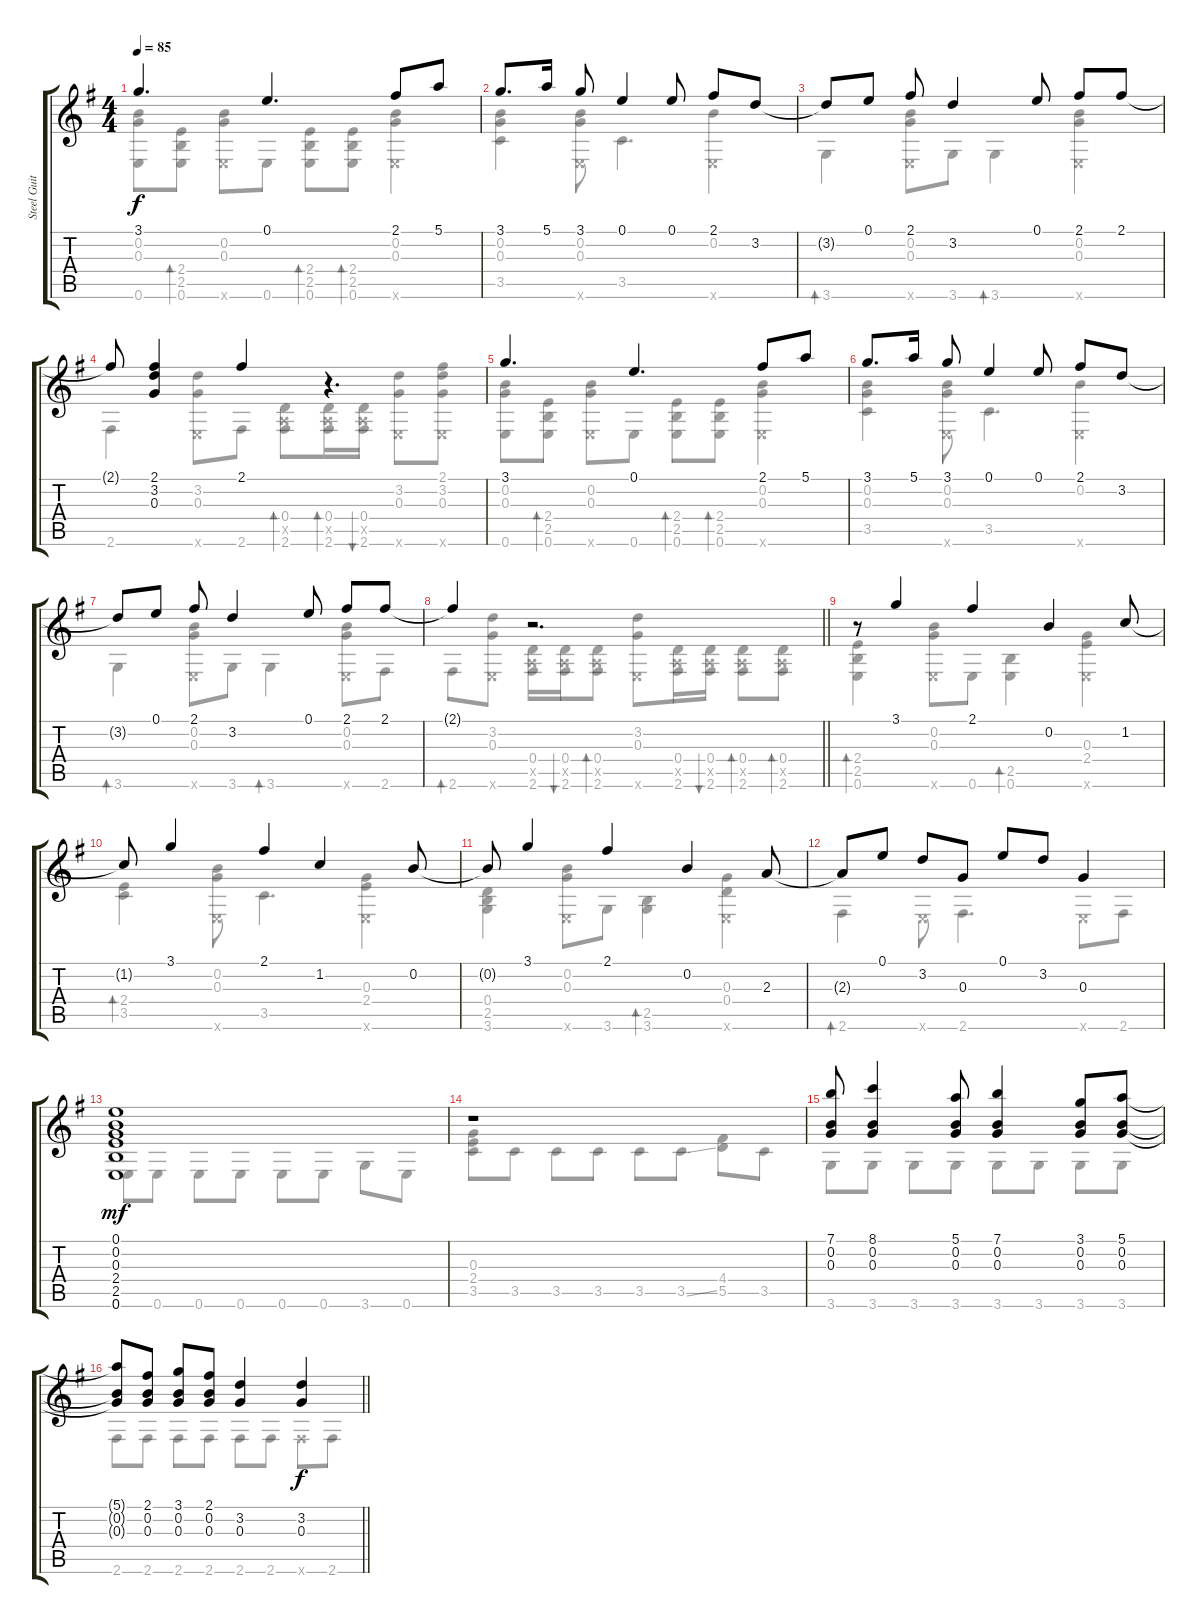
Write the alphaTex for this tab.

\track ("Steel Guitar" "Steel Guit") {instrument acousticguitarsteel}
\staff {score tabs}
\tuning (E4 B3 G3 D3 A2 E2) {hide}
\voice
\ts (4 4)
\tempo 85
\clef g2
\ks eminor
3.1.4{d dy f} 0.1.4{d} 2.1.8 5.1.8 |
3.1.8{d} 5.1.16 3.1.8 0.1.4 0.1.8 2.1.8 3.2.8 |
3.2{t}.8 0.1.8 2.1.8 3.2.4 0.1.8 2.1.8 2.1.8 |
2.1{t}.8 (2.1 3.2 0.3).4 2.1.4 r.4{d} |
3.1.4{d} 0.1.4{d} 2.1.8 5.1.8 |
3.1.8{d} 5.1.16 3.1.8 0.1.4 0.1.8 2.1.8 3.2.8 |
3.2{t}.8 0.1.8 2.1.8 3.2.4 0.1.8 2.1.8 2.1.8 |
\barLineRight lightlight
2.1{t}.4 r.2{d} |
r.8 3.1.4 2.1.4 0.2.4 1.2.8 |
1.2{t}.8 3.1.4 2.1.4 1.2.4 0.2.8 |
0.2{t}.8 3.1.4 2.1.4 0.2.4 2.3.8 |
2.3{t}.8 0.1.8 3.2.8 0.3.8 0.1.8 3.2.8 0.3.4 |
(0.1 0.2 0.3 2.4 2.5 0.6).1{dy mf} |
r.1 |
(7.1 0.2 0.3).8 (8.1 0.2 0.3).4 (5.1 0.2 0.3).8 (7.1 0.2 0.3).4 (3.1 0.2 0.3).8 (5.1 0.2 0.3).8 |
\barLineRight lightlight
(5.1{t} 0.2{t} 0.3{t}).8 (2.1 0.2 0.3).8 (3.1 0.2 0.3).8 (2.1 0.2 0.3).8 (3.2 0.3).4 (3.2 0.3).4{dy f}
\voice
\clef g2
\ottava regular
\simile none
\ks eminor
(0.2 0.3 0.6).8{dy f} (2.4 2.5 0.6).8{bd 30} (0.2 0.3 0.6{x}).8 0.6.8 (2.4 2.5 0.6).8{bd 30} (2.4 2.5 0.6).8{bd 30} (0.2 0.3 0.6{x}).4 |
(0.2 0.3 3.5).4 (0.2 0.3 0.6{x}).8 3.5.4{d} (0.2 0.6{x}).4 |
3.6.4{bd 30} (0.2 0.3 0.6{x}).8 3.6.8 3.6.4{bd 30} (0.2 0.3 0.6{x}).4 |
2.6.4 (3.2 0.3 0.6{x}).8 2.6.8 (0.4 0.5{x} 2.6).8{bd 30} (0.4 0.5{x} 2.6).16{bd 30} (0.4 0.5{x} 2.6).16{bu 30} (3.2 0.3 0.6{x}).8 (2.1 3.2 0.3 0.6{x}).8 |
(0.2 0.3 0.6).8 (2.4 2.5 0.6).8{bd 30} (0.2 0.3 0.6{x}).8 0.6.8 (2.4 2.5 0.6).8{bd 30} (2.4 2.5 0.6).8{bd 30} (0.2 0.3 0.6{x}).4 |
(0.2 0.3 3.5).4 (0.2 0.3 0.6{x}).8 3.5.4{d} (0.2 0.6{x}).4 |
3.6.4{bd 30} (0.2 0.3 0.6{x}).8 3.6.8 3.6.4{bd 30} (0.2 0.3 0.6{x}).8 2.6.8 |
\barLineRight lightlight
2.6.8{bd 30} (3.2 0.3 0.6{x}).8 (0.4 0.5{x} 2.6).16 (0.4 0.5{x} 2.6).16{bu 30} (0.4 0.5{x} 2.6).8{bd 30} (3.2 0.3 0.6{x}).8 (0.4 0.5{x} 2.6).16 (0.4 0.5{x} 2.6).16{bu 30} (0.4 0.5{x} 2.6).8{bd 30} (0.4 0.5{x} 2.6).8{bd 30} |
(2.4 2.5 0.6).4{bd 30} (0.2 0.3 0.6{x}).8 0.6.8 (2.5 0.6).4{bd 30} (0.3 2.4 0.6{x}).4 |
(2.4 3.5).4{bd 30} (0.2 0.3 0.6{x}).8 3.5.4{d} (0.3 2.4 0.6{x}).4 |
(0.4 2.5 3.6).4 (0.2 0.3 0.6{x}).8 3.6.8 (2.5 3.6).4{bd 30} (0.3 0.4 0.6{x}).4 |
2.6.4{bd 30} 0.6{x}.8 2.6.4{d} 0.6{x}.8 2.6.8 |
0.6.8{dy mf} 0.6.8 0.6.8 0.6.8 0.6.8 0.6.8 3.6.8 0.6.8 |
(0.3 2.4 3.5).8 3.5.8 3.5.8 3.5.8 3.5.8 3.5{ss}.8 (4.4 5.5).8 3.5.8 |
3.6.8 3.6.8 3.6.8 3.6.8 3.6.8 3.6.8 3.6.8 3.6.8 |
\barLineRight lightlight
2.6.8 2.6.8 2.6.8 2.6.8 2.6.8 2.6.8 2.6{x}.8{dy f} 2.6.8
